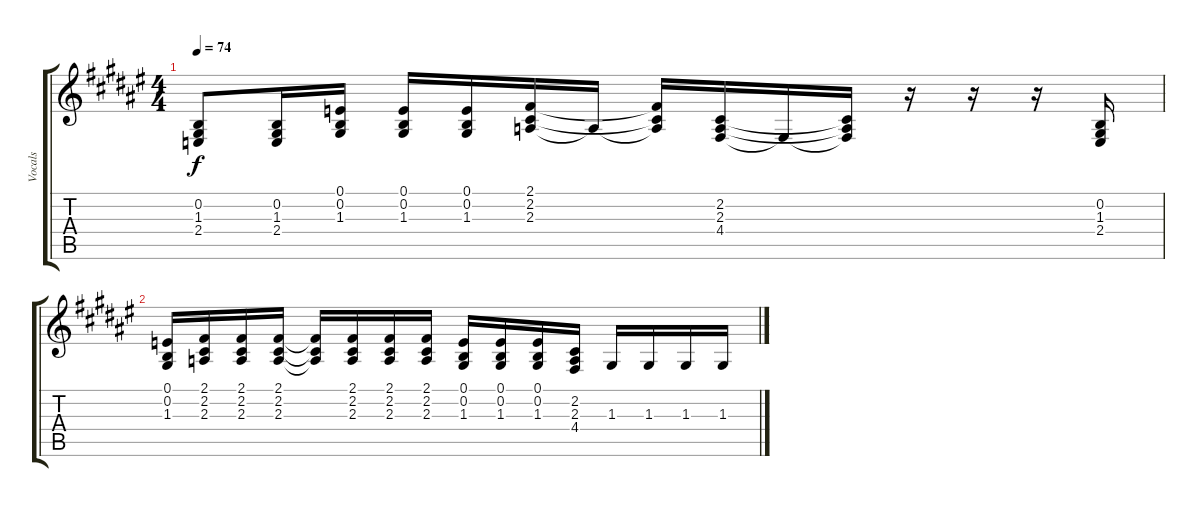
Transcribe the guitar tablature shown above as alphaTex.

\track ("Vocals" "Vocals") {instrument lead1square}
\staff {score tabs}
\tuning (E4 B3 G3 D3 A2 E2) {hide}
\ts (4 4)
\tempo 74
\clef g2
\ks f#
(0.2 1.3 2.4).8{dy f} (0.2 1.3 2.4).16 (0.1 0.2 1.3).16 (0.1 0.2 1.3).16 (0.1 0.2 1.3).16 (2.1 2.2 2.3).16 2.3{t}.16 (2.1{t} 2.2{t} 2.3{t}).16 (2.2 2.3 4.4).16 4.4{t}.16 (2.2{t} 2.3{t} 4.4{t}).16 r.16 r.16 r.16 (0.2 1.3 2.4).16 |
(0.1 0.2 1.3).16 (2.1 2.2 2.3).16 (2.1 2.2 2.3).16 (2.1 2.2 2.3).16 (2.1{t} 2.2{t} 2.3{t}).16 (2.1 2.2 2.3).16 (2.1 2.2 2.3).16 (2.1 2.2 2.3).16 (0.1 0.2 1.3).16 (0.1 0.2 1.3).16 (0.1 0.2 1.3).16 (2.2 2.3 4.4).16 1.3.16 1.3.16 1.3.16 1.3.16
